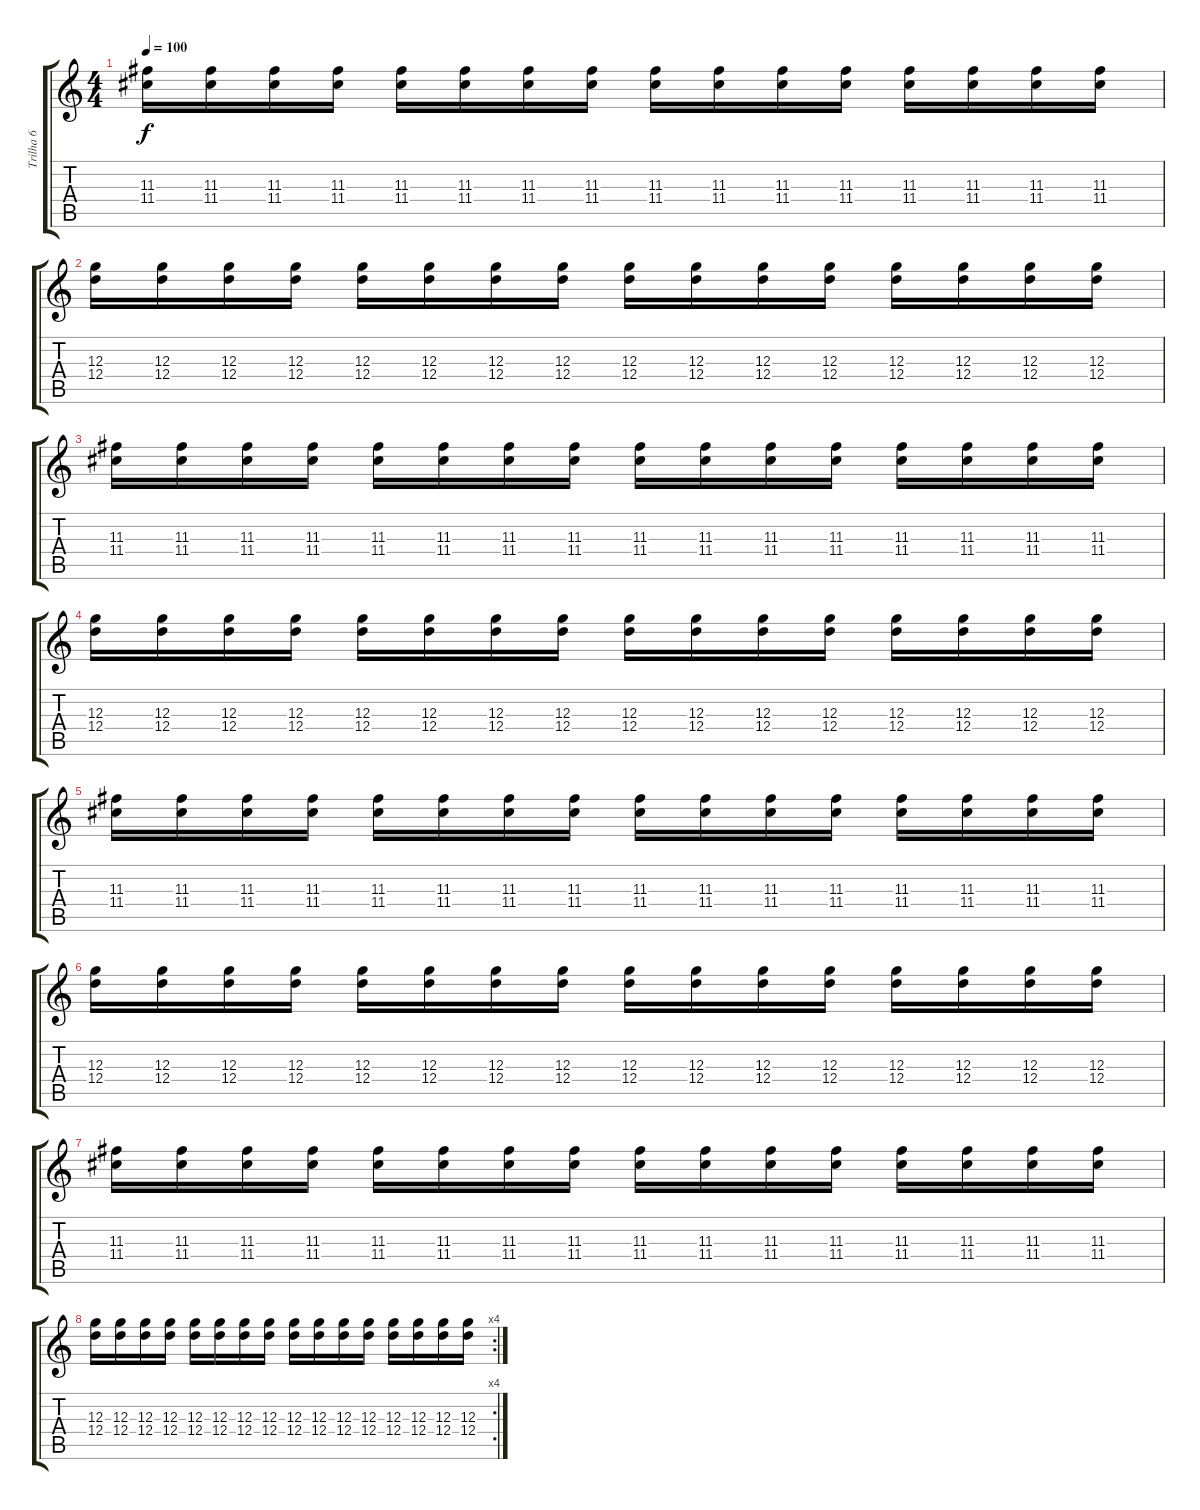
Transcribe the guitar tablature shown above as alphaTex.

\track ("Trilha 6" "Trilha 6") {instrument overdrivenguitar}
\staff {score tabs}
\tuning (E4 B3 G3 D3 A2 E2) {hide}
\ts (4 4)
\tempo 100
\clef g2
\ks c
(11.3 11.4).16{dy f} (11.3 11.4).16 (11.3 11.4).16 (11.3 11.4).16 (11.3 11.4).16 (11.3 11.4).16 (11.3 11.4).16 (11.3 11.4).16 (11.3 11.4).16 (11.3 11.4).16 (11.3 11.4).16 (11.3 11.4).16 (11.3 11.4).16 (11.3 11.4).16 (11.3 11.4).16 (11.3 11.4).16 |
(12.3 12.4).16 (12.3 12.4).16 (12.3 12.4).16 (12.3 12.4).16 (12.3 12.4).16 (12.3 12.4).16 (12.3 12.4).16 (12.3 12.4).16 (12.3 12.4).16 (12.3 12.4).16 (12.3 12.4).16 (12.3 12.4).16 (12.3 12.4).16 (12.3 12.4).16 (12.3 12.4).16 (12.3 12.4).16 |
(11.3 11.4).16 (11.3 11.4).16 (11.3 11.4).16 (11.3 11.4).16 (11.3 11.4).16 (11.3 11.4).16 (11.3 11.4).16 (11.3 11.4).16 (11.3 11.4).16 (11.3 11.4).16 (11.3 11.4).16 (11.3 11.4).16 (11.3 11.4).16 (11.3 11.4).16 (11.3 11.4).16 (11.3 11.4).16 |
(12.3 12.4).16 (12.3 12.4).16 (12.3 12.4).16 (12.3 12.4).16 (12.3 12.4).16 (12.3 12.4).16 (12.3 12.4).16 (12.3 12.4).16 (12.3 12.4).16 (12.3 12.4).16 (12.3 12.4).16 (12.3 12.4).16 (12.3 12.4).16 (12.3 12.4).16 (12.3 12.4).16 (12.3 12.4).16 |
(11.3 11.4).16 (11.3 11.4).16 (11.3 11.4).16 (11.3 11.4).16 (11.3 11.4).16 (11.3 11.4).16 (11.3 11.4).16 (11.3 11.4).16 (11.3 11.4).16 (11.3 11.4).16 (11.3 11.4).16 (11.3 11.4).16 (11.3 11.4).16 (11.3 11.4).16 (11.3 11.4).16 (11.3 11.4).16 |
(12.3 12.4).16 (12.3 12.4).16 (12.3 12.4).16 (12.3 12.4).16 (12.3 12.4).16 (12.3 12.4).16 (12.3 12.4).16 (12.3 12.4).16 (12.3 12.4).16 (12.3 12.4).16 (12.3 12.4).16 (12.3 12.4).16 (12.3 12.4).16 (12.3 12.4).16 (12.3 12.4).16 (12.3 12.4).16 |
(11.3 11.4).16 (11.3 11.4).16 (11.3 11.4).16 (11.3 11.4).16 (11.3 11.4).16 (11.3 11.4).16 (11.3 11.4).16 (11.3 11.4).16 (11.3 11.4).16 (11.3 11.4).16 (11.3 11.4).16 (11.3 11.4).16 (11.3 11.4).16 (11.3 11.4).16 (11.3 11.4).16 (11.3 11.4).16 |
\rc 4
(12.3 12.4).16 (12.3 12.4).16 (12.3 12.4).16 (12.3 12.4).16 (12.3 12.4).16 (12.3 12.4).16 (12.3 12.4).16 (12.3 12.4).16 (12.3 12.4).16 (12.3 12.4).16 (12.3 12.4).16 (12.3 12.4).16 (12.3 12.4).16 (12.3 12.4).16 (12.3 12.4).16 (12.3 12.4).16
